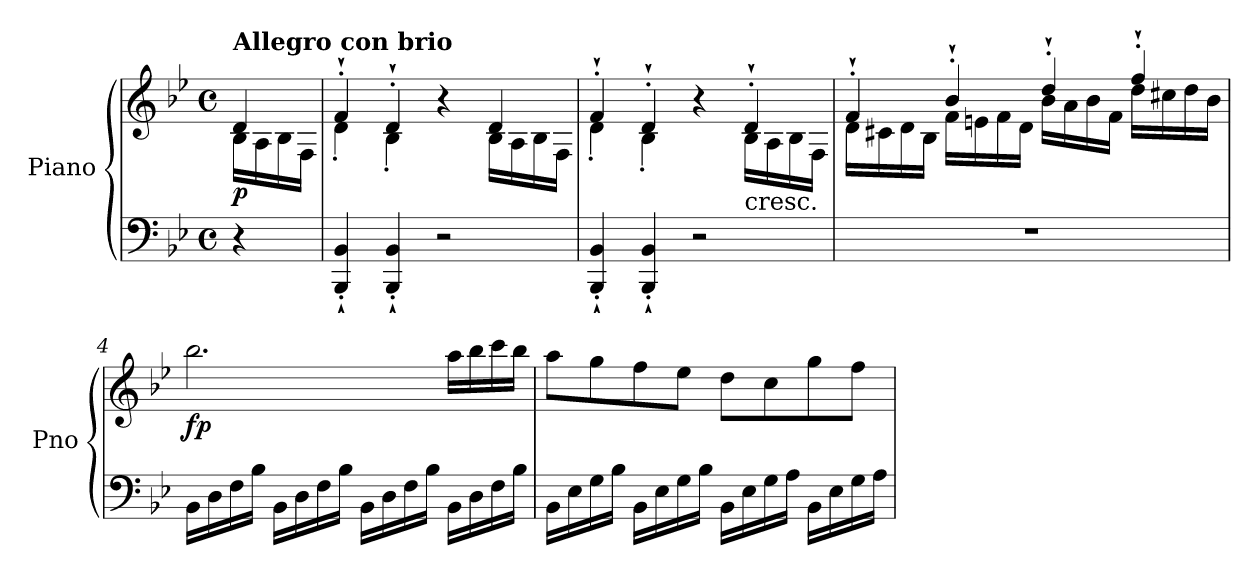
**kern	**kern	**dynam
*part1	*part1	*part1
*staff2	*staff1	*staff1/2
*I"Piano	*	*
*I'Pno	*	*
*clefF4	*clefG2	*
*k[b-e-]	*k[b-e-]	*
*B-:	*B-:	*
*M4/4	*M4/4	*
*met(c)	*met(c)	*
=	=	=
*	*^	*
!	!LO:TX:a:B:t=Allegro con brio	!	!
!	!	!	!LO:DY:b
4r	4d/	16B-\LL	p
.	.	16A\	.
.	.	16B-\	.
.	.	16F\JJ	.
=1	=1	=1	=1
4BBB-/'` 4BB-/'`	4f'`/	4d'\	.
4BBB-/'` 4BB-/'`	4d'`/	4B-'\	.
2r	4r	4ryy	.
.	4d/	16B-\LL	.
.	.	16A\	.
.	.	16B-\	.
.	.	16F\JJ	.
=2	=2	=2	=2
4BBB-/'` 4BB-/'`	4f'`/	4d'\	.
4BBB-/'` 4BB-/'`	4d'`/	4B-'\	.
2r	4r	4ryy	.
!	!LO:TX:b:t=cresc.	!	!
.	4d'`/	16B-\LL	.
.	.	16A\	.
.	.	16B-\	.
.	.	16F\JJ	.
=3	=3	=3	=3
1r	4f'`/	16d\LL	.
.	.	16c#X\	.
.	.	16d\	.
.	.	16B-\JJ	.
.	4b-'`/	16f\LL	.
.	.	16en\	.
.	.	16f\	.
.	.	16d\JJ	.
.	4dd'`/	16b-\LL	.
.	.	16a\	.
.	.	16b-\	.
.	.	16f\JJ	.
.	4ff'`/	16dd\LL	.
.	.	16cc#X\	.
.	.	16dd\	.
.	.	16b-\JJ	.
=4	=4	=4	=4
!	!	!	!LO:DY:b
*	*v	*v	*
16BB-\LL	2.bb-\	fp
16D\	.	.
16F\	.	.
16B-\JJ	.	.
16BB-\LL	.	.
16D\	.	.
16F\	.	.
16B-\JJ	.	.
16BB-\LL	.	.
16D\	.	.
16F\	.	.
16B-\JJ	.	.
16BB-\LL	16aa\LL	.
16D\	16bb-\	.
16F\	16ccc\	.
16B-\JJ	16bb-\JJ	.
=5	=5	=5
16BB-\LL	8aa\L	.
16E-\	.	.
16G\	8gg\	.
16B-\JJ	.	.
16BB-\LL	8ff\	.
16E-\	.	.
16G\	8ee-\J	.
16B-\JJ	.	.
16BB-\LL	8dd\L	.
16E-\	.	.
16G\	8cc\	.
16A\JJ	.	.
16BB-\LL	8gg\	.
16E-\	.	.
16G\	8ff\J	.
16A\JJ	.	.
=	=	=
*-	*-	*-
